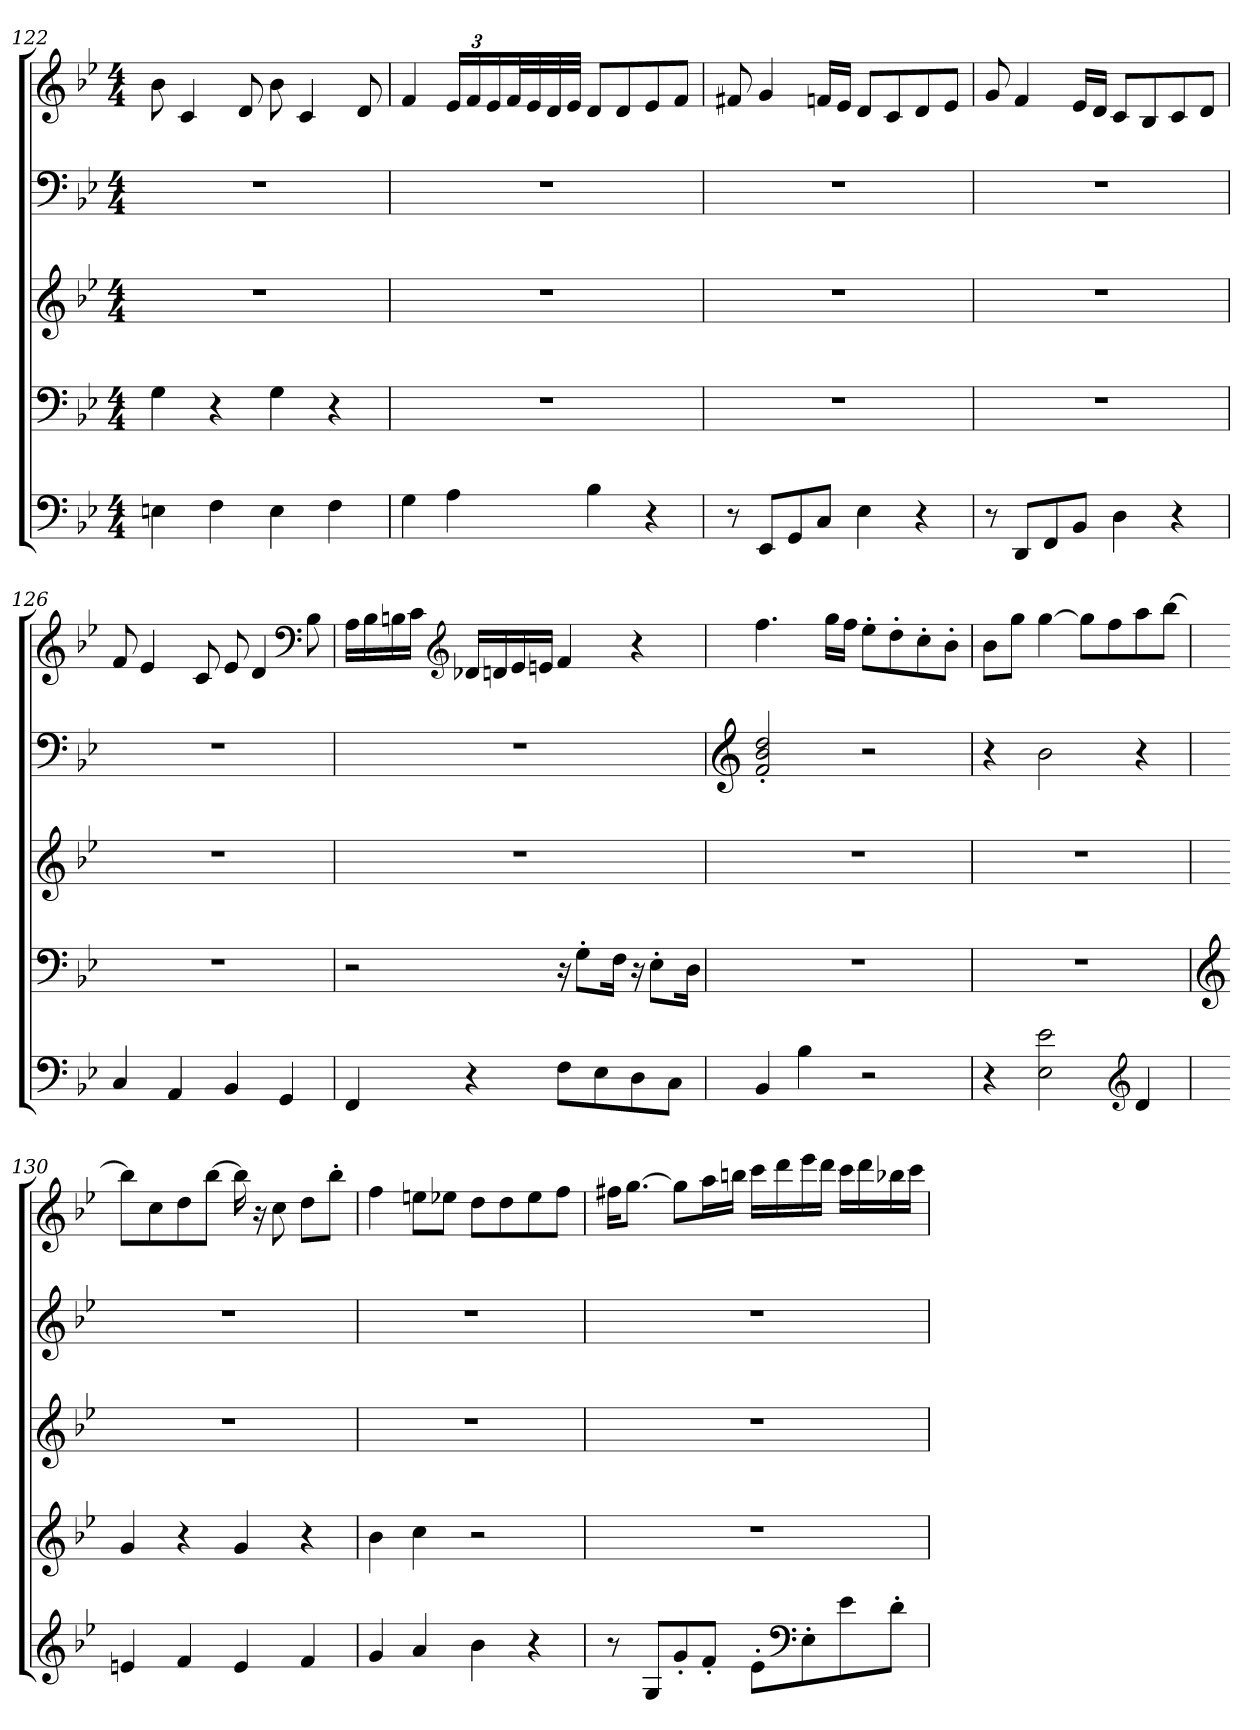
**kern	**kern	**kern	**kern	**kern
*part5	*part4	*part3	*part2	*part1
*staff5	*staff4	*staff3	*staff2	*staff1
*clefF4	*clefF4	*clefG2	*clefF4	*clefG2
*k[b-e-]	*k[b-e-]	*k[b-e-]	*k[b-e-]	*k[b-e-]
*M4/4	*M4/4	*M4/4	*M4/4	*M4/4
*MM130	*MM130	*MM130	*MM130	*MM130
=122	=122	=122	=122	=122
4En\	4G\	1r	1r	8b-\
.	.	.	.	4c/
4F\	4r	.	.	.
.	.	.	.	8d/
4E\	4G\	.	.	8b-\
.	.	.	.	4c/
4F\	4r	.	.	.
.	.	.	.	8d/
=123	=123	=123	=123	=123
4G\	1r	1r	1r	4f/
*	*	*	*	*Xbrackettup
4A\	.	.	.	24e-/LL
.	.	.	.	24f/
.	.	.	.	24e-/
.	.	.	.	32f/L
.	.	.	.	32e-/
.	.	.	.	32d/
.	.	.	.	32e-/JJJ
4B-\	.	.	.	8d/L
.	.	.	.	8d/
4r	.	.	.	8e-/
.	.	.	.	8f/J
=124	=124	=124	=124	=124
*	*	*	*	*MM130
8r	1r	1r	1r	8f#X/
8EE-/L	.	.	.	4g/
8GG/	.	.	.	.
8C/J	.	.	.	16fn/LL
.	.	.	.	16e-/JJ
4E-\	.	.	.	8d/L
.	.	.	.	8c/
4r	.	.	.	8d/
.	.	.	.	8e-/J
!!LO:LB:g=z
=125	=125	=125	=125	=125
*	*	*	*	*MM130
8r	1r	1r	1r	8g/
8DD/L	.	.	.	4f/
8FF/	.	.	.	.
8BB-/J	.	.	.	16e-/LL
.	.	.	.	16d/JJ
4D\	.	.	.	8c/L
.	.	.	.	8B-/
4r	.	.	.	8c/
.	.	.	.	8d/J
=126	=126	=126	=126	=126
*	*	*	*	*MM130
4C/	1r	1r	1r	8f/
.	.	.	.	4e-/
4AA/	.	.	.	.
.	.	.	.	8c/
4BB-/	.	.	.	8e-/
.	.	.	.	4d/
4GG/	.	.	.	.
*	*	*	*	*clefF4
.	.	.	.	8B-\
=127	=127	=127	=127	=127
4FF/	2r	1r	1r	16A\LL
.	.	.	.	16B-\
.	.	.	.	16Bn\
.	.	.	.	16c\JJ
*	*	*	*	*clefG2
4r	.	.	.	16d-X/LL
.	.	.	.	16dn/
.	.	.	.	16e-/
.	.	.	.	16en/JJ
8F\L	16r	.	.	4f/
.	8G'\L	.	.	.
8E-\	.	.	.	.
.	16F\Jk	.	.	.
8D\	16r	.	.	4r
.	8E-'\L	.	.	.
8C\J	.	.	.	.
.	16D\Jk	.	.	.
!!LO:PB:g=z
=128	=128	=128	=128	=128
*	*	*	*clefG2	*
*	*	*	*	*MM130
4BB-/	1r	1r	2f/' 2b-/' 2dd/'	4.ff\
4B-\	.	.	.	.
.	.	.	.	16gg\LL
.	.	.	.	16ff\JJ
2r	.	.	2r	8ee-'\L
.	.	.	.	8dd'\
.	.	.	.	8cc'\
.	.	.	.	8b-'\J
=129	=129	=129	=129	=129
4r	1r	1r	4r	8b-\L
.	.	.	.	8gg\J
*	*	*	*	*MM130
2E-\ 2e-\	.	.	2b-\	[4gg\
.	.	.	.	8gg\L]
.	.	.	.	8ff\
*clefG2	*	*	*	*
4d/	.	.	4r	8aa\
.	.	.	.	[8bb-\J
=130	=130	=130	=130	=130
*	*clefG2	*	*	*
*	*	*	*	*MM130
4en/	4g/	1r	1r	8bb-\L]
.	.	.	.	8cc\
4f/	4r	.	.	8dd\
.	.	.	.	[8bb-\J
4e/	4g/	.	.	16bb-\]
.	.	.	.	16r
.	.	.	.	8cc\
4f/	4r	.	.	8dd\L
.	.	.	.	8bb-'\J
=131	=131	=131	=131	=131
4g/	4b-\	1r	1r	4ff\
4a/	4cc\	.	.	8een\L
.	.	.	.	8ee-X\J
4b-\	2r	.	.	8dd\L
.	.	.	.	8dd\
4r	.	.	.	8ee-\
.	.	.	.	8ff\J
!!LO:LB:g=z
=132	=132	=132	=132	=132
*	*	*	*	*MM130
8r	1r	1r	1r	16ff#X\KL
.	.	.	.	[8.gg\J
8G/L	.	.	.	.
8g'/	.	.	.	8gg\L]
8f'/J	.	.	.	16aa\L
.	.	.	.	16bbn\JJ
8e-'\L	.	.	.	16ccc\LL
.	.	.	.	16ddd\
*clefF4	*	*	*	*
8E-'\	.	.	.	16eee-\
.	.	.	.	16ddd\JJ
8e-\	.	.	.	16ccc\LL
.	.	.	.	16ddd\
8d'\J	.	.	.	16bb-X\
.	.	.	.	16ccc\JJ
=	=	=	=	=
*-	*-	*-	*-	*-
